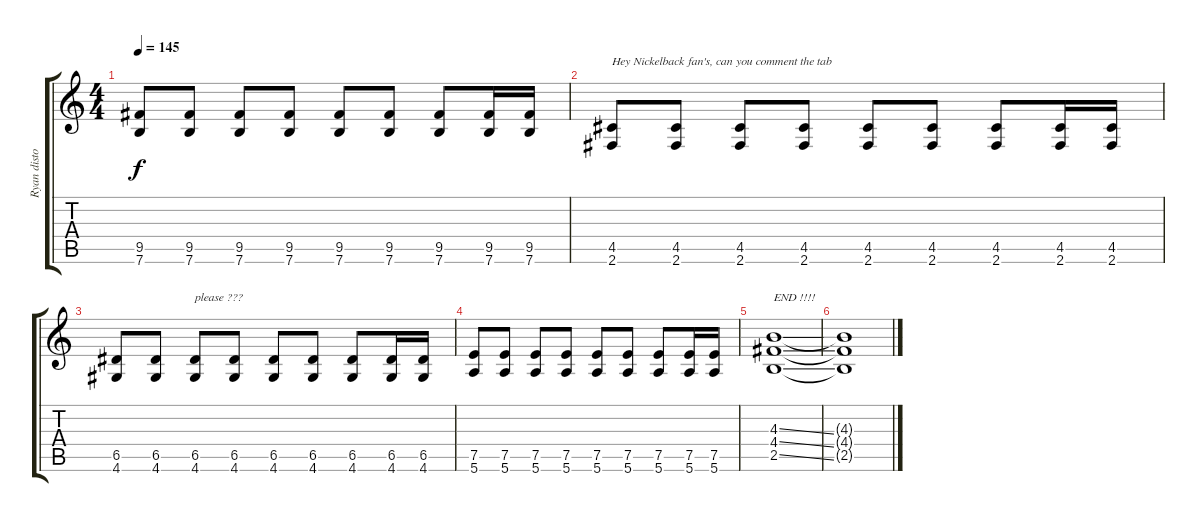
\track ("Ryan distortion" "Ryan disto") {instrument distortionguitar}
\staff {score tabs}
\tuning (E4 B3 G3 D3 A2 E2) {hide}
\ts (4 4)
\tempo 145
\clef g2
\ks c
(9.5 7.6).8{dy f} (9.5 7.6).8 (9.5 7.6).8 (9.5 7.6).8 (9.5 7.6).8 (9.5 7.6).8 (9.5 7.6).8 (9.5 7.6).16 (9.5 7.6).16 |
(4.5 2.6).8{txt "Hey Nickelback fan's, can you comment the tab"} (4.5 2.6).8 (4.5 2.6).8 (4.5 2.6).8 (4.5 2.6).8 (4.5 2.6).8 (4.5 2.6).8 (4.5 2.6).16 (4.5 2.6).16 |
(6.5 4.6).8 (6.5 4.6).8 (6.5 4.6).8{txt "please ???"} (6.5 4.6).8 (6.5 4.6).8 (6.5 4.6).8 (6.5 4.6).8 (6.5 4.6).16 (6.5 4.6).16 |
(7.5 5.6).8 (7.5 5.6).8 (7.5 5.6).8 (7.5 5.6).8 (7.5 5.6).8 (7.5 5.6).8 (7.5 5.6).8 (7.5 5.6).16 (7.5 5.6).16 |
(4.3{ss} 4.4{ss} 2.5{ss}).1{txt "END !!!!"} |
(4.3{t} 4.4{t} 2.5{t}).1
